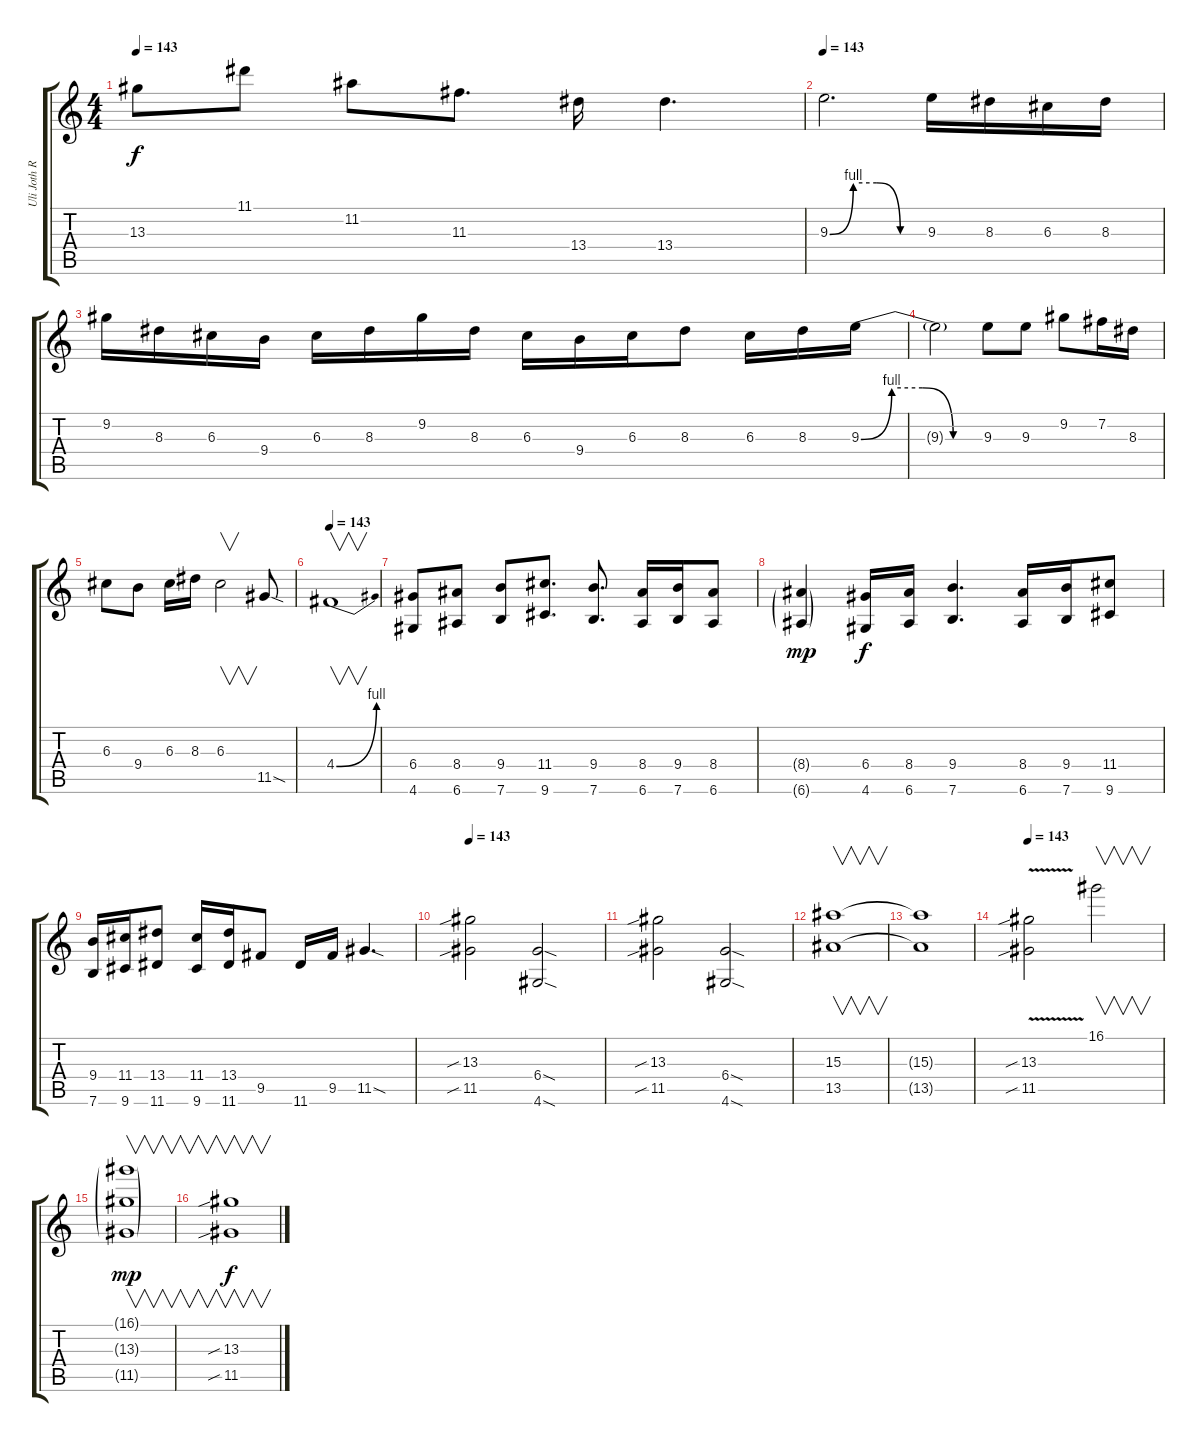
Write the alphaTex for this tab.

\track ("Uli Joth Roth" "Uli Joth R") {instrument distortionguitar}
\staff {score tabs}
\tuning (E4 B3 G3 D3 A2 E2) {hide}
\ts (4 4)
\tempo 143
\clef g2
\ks c
13.3.8{dy f} 11.1.8 11.2.8 11.3.8{d} 13.4.16 13.4.4{d} |
\tempo 143
9.3{be (custom 0 0 15 4 30 4 45 0 60 0)}.2{d} 9.3.16 8.3.16 6.3.16 8.3.16 |
9.2.16 8.3.16 6.3.16 9.4.16 6.3.16 8.3.16 9.2.16 8.3.16 6.3.16 9.4.16 6.3.16 8.3.8 6.3.16 8.3.16 9.3{be (custom 0 0 15 4 30 4 45 0 60 0)}.16 |
9.3{t}.2 9.3.8 9.3.8 9.2.8 7.2.16 8.3.16 |
6.3.8 9.4.8 6.3.16 8.3.16 6.3.2{v} 11.5{sod}.8 |
\tempo 143
4.4{be (bend 0 0 60 4)}.1{v} |
(6.4 4.6).8 (8.4 6.6).8 (9.4 7.6).8 (11.4 9.6).8{d} (9.4 7.6).8{d} (8.4 6.6).16 (9.4 7.6).16 (8.4 6.6).8 |
(8.4{g} 6.6{g}).4{dy mp} (6.4 4.6).16{dy f} (8.4 6.6).16 (9.4 7.6).4{d} (8.4 6.6).16 (9.4 7.6).16 (11.4 9.6).8 |
(9.4 7.6).16 (11.4 9.6).16 (13.4 11.6).8 (11.4 9.6).16 (13.4 11.6).16 9.5.8 11.6.16 9.5.16 11.5{sod}.4{d} |
\tempo 143
(13.3{sib} 11.5{sib}).2 (6.4{sod} 4.6{sod}).2 |
(13.3{sib} 11.5{sib}).2 (6.4{sod} 4.6{sod}).2 |
(15.3 13.5).1{v} |
(15.3{t} 13.5{t}).1 |
\tempo 143
(13.3{v sib} 11.5{v sib}).2{volume 0} 16.1.2{v} |
(16.1{g} 13.3{g} 11.5{g}).1{v dy mp} |
(13.3{sib} 11.5{sib}).1{v dy f}
